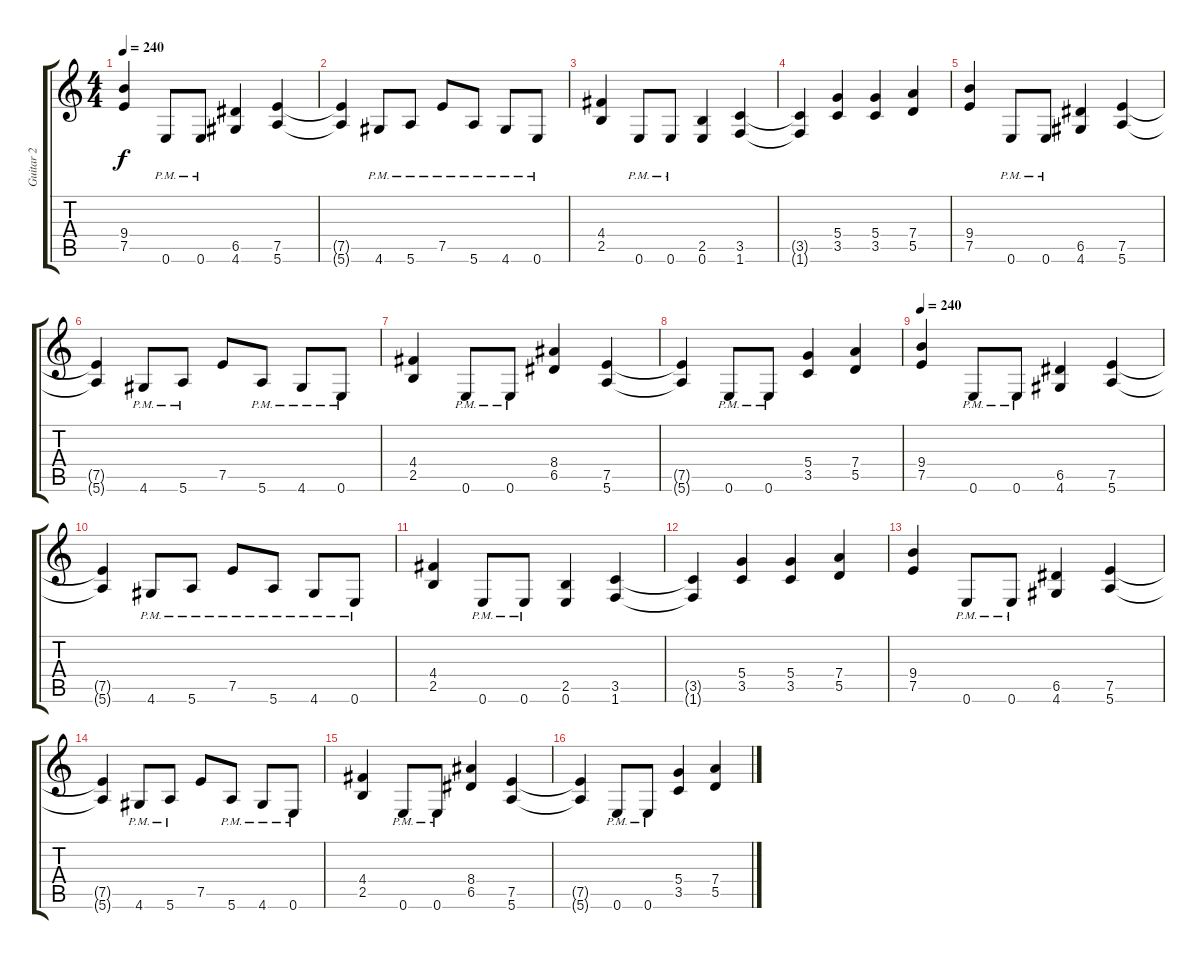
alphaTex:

\track ("Guitar 2" "Guitar 2") {instrument distortionguitar}
\staff {score tabs}
\tuning (E4 B3 G3 D3 A2 E2) {hide}
\ts (4 4)
\tempo 240
\clef g2
\ks c
(9.4 7.5).4{dy f} 0.6{pm}.8 0.6{pm}.8 (6.5 4.6).4 (7.5 5.6).4 |
(7.5{t} 5.6{t}).4 4.6{pm}.8 5.6{pm}.8 7.5{pm}.8 5.6{pm}.8 4.6{pm}.8 0.6{pm}.8 |
(4.4 2.5).4 0.6{pm}.8 0.6{pm}.8 (2.5 0.6).4 (3.5 1.6).4 |
(3.5{t} 1.6{t}).4 (5.4 3.5).4 (5.4 3.5).4 (7.4 5.5).4 |
(9.4 7.5).4 0.6{pm}.8 0.6{pm}.8 (6.5 4.6).4 (7.5 5.6).4 |
(7.5{t} 5.6{t}).4 4.6{pm}.8 5.6{pm}.8 7.5.8 5.6{pm}.8 4.6{pm}.8 0.6{pm}.8 |
(4.4 2.5).4 0.6{pm}.8 0.6{pm}.8 (8.4 6.5).4 (7.5 5.6).4 |
(7.5{t} 5.6{t}).4 0.6{pm}.8 0.6{pm}.8 (5.4 3.5).4 (7.4 5.5).4 |
\tempo 240
(9.4 7.5).4 0.6{pm}.8 0.6{pm}.8 (6.5 4.6).4 (7.5 5.6).4 |
(7.5{t} 5.6{t}).4 4.6{pm}.8 5.6{pm}.8 7.5{pm}.8 5.6{pm}.8 4.6{pm}.8 0.6{pm}.8 |
(4.4 2.5).4 0.6{pm}.8 0.6{pm}.8 (2.5 0.6).4 (3.5 1.6).4 |
(3.5{t} 1.6{t}).4 (5.4 3.5).4 (5.4 3.5).4 (7.4 5.5).4 |
(9.4 7.5).4 0.6{pm}.8 0.6{pm}.8 (6.5 4.6).4 (7.5 5.6).4 |
(7.5{t} 5.6{t}).4 4.6{pm}.8 5.6{pm}.8 7.5.8 5.6{pm}.8 4.6{pm}.8 0.6{pm}.8 |
(4.4 2.5).4 0.6{pm}.8 0.6{pm}.8 (8.4 6.5).4 (7.5 5.6).4 |
(7.5{t} 5.6{t}).4 0.6{pm}.8 0.6{pm}.8 (5.4 3.5).4 (7.4 5.5).4
